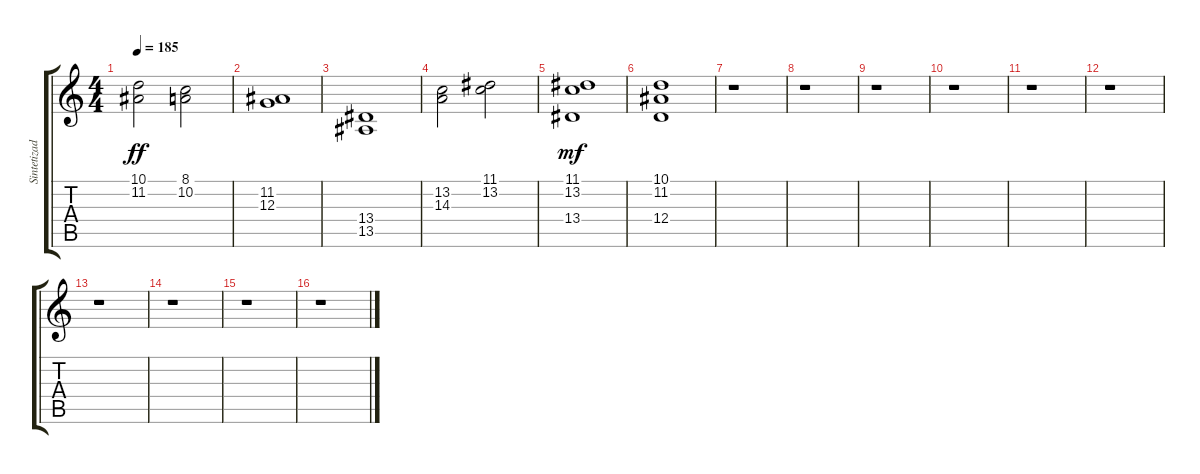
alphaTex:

\track ("Sintetizador 1" "Sintetizad") {instrument lead2sawtooth}
\staff {score tabs}
\tuning (E4 B3 G3 D3 A2 E2) {hide}
\ts (4 4)
\tempo 185
\clef g2
\ks c
(10.1 11.2).2{dy ff} (8.1 10.2).2 |
(11.2 12.3).1 |
(13.4 13.5).1 |
(13.2 14.3).2 (11.1 13.2).2 |
(11.1 13.2 13.4).1{dy mf} |
(10.1 11.2 12.4).1 |
r.1 |
r.1 |
r.1 |
r.1 |
r.1 |
r.1 |
r.1 |
r.1 |
r.1 |
r.1
